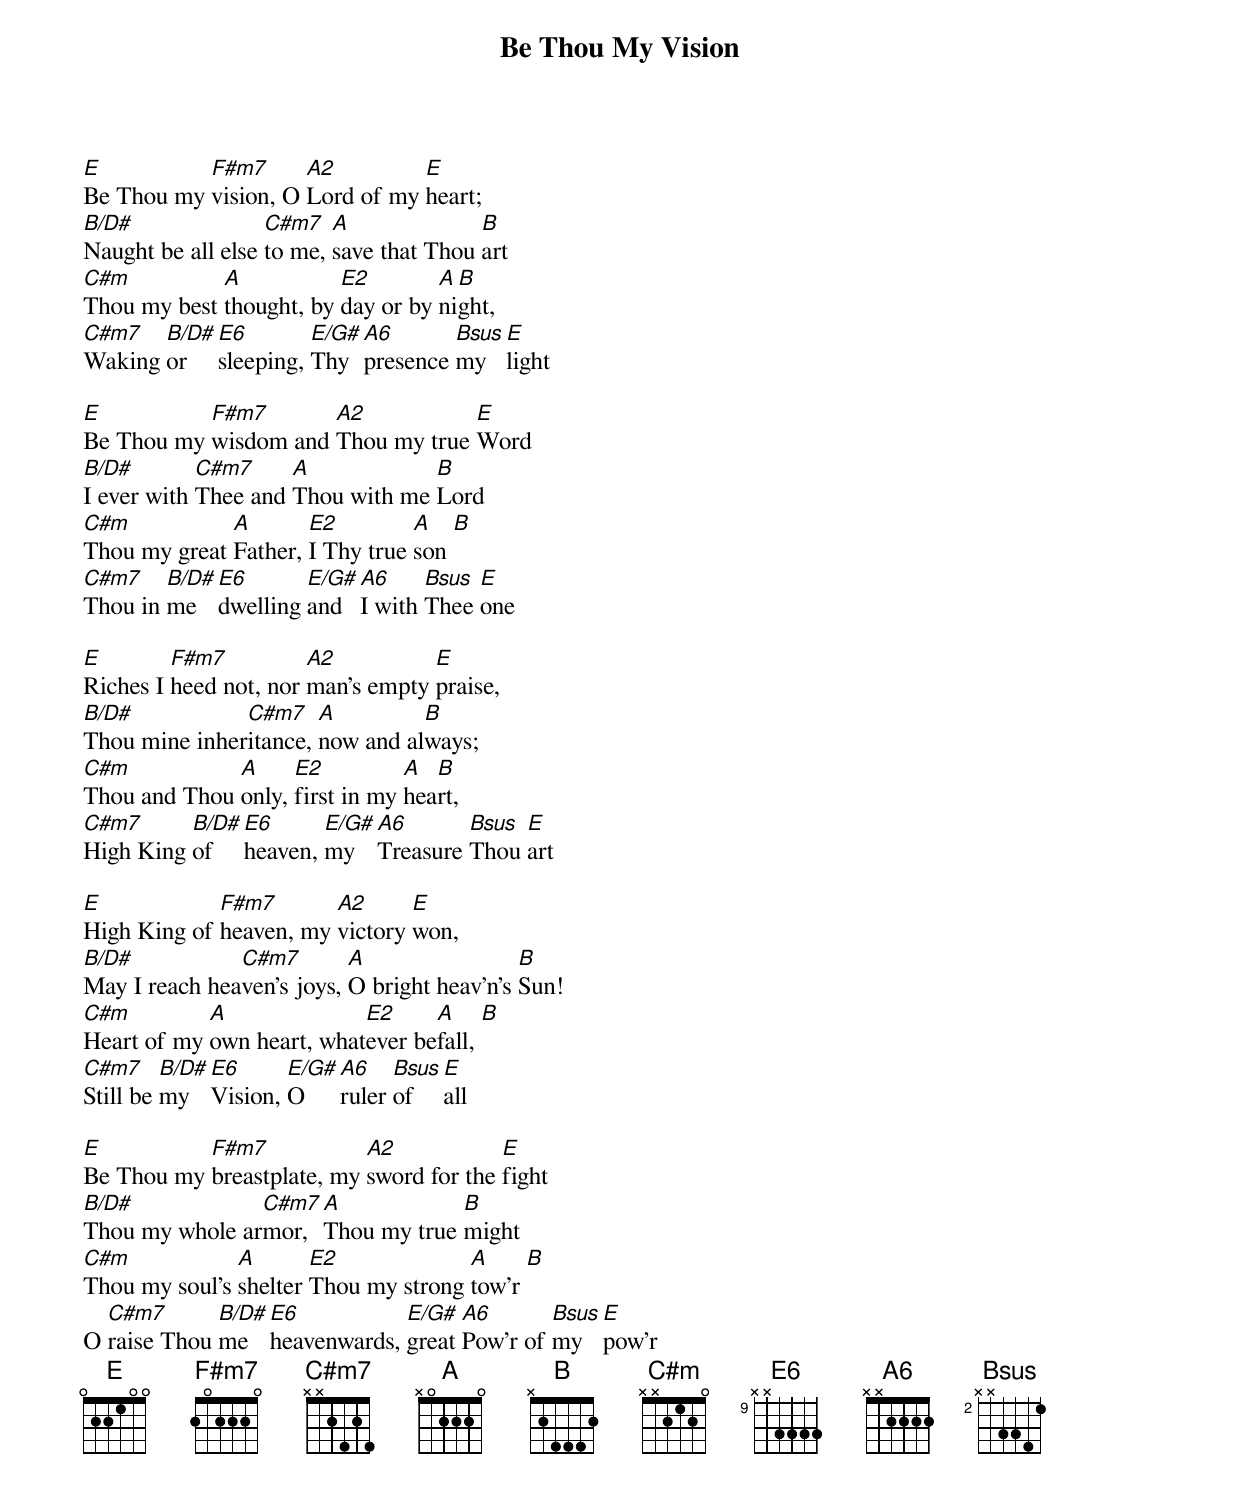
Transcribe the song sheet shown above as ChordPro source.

{title: Be Thou My Vision}
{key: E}
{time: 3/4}
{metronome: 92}
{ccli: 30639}
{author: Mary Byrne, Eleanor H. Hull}
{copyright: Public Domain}

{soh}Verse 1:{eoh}
[E]Be Thou my [F#m7]vision, O [A2]Lord of my [E]heart;
[B/D#]Naught be all else [C#m7]to me, [A]save that Thou [B]art
[C#m]Thou my best [A]thought, by [E2]day or by [A]ni[B]ght,
[C#m7]Waking [B/D#]or [E6]sleeping, [E/G#]Thy [A6]presence [Bsus]my [E]light

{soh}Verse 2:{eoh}
[E]Be Thou my [F#m7]wisdom and [A2]Thou my true [E]Word
[B/D#]I ever with [C#m7]Thee and [A]Thou with me [B]Lord
[C#m]Thou my great [A]Father, [E2]I Thy true [A]son [B]
[C#m7]Thou in [B/D#]me [E6]dwelling [E/G#]and [A6]I with [Bsus]Thee [E]one

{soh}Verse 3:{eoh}
[E]Riches I [F#m7]heed not, nor [A2]man's empty [E]praise,
[B/D#]Thou mine inher[C#m7]itance, [A]now and al[B]ways;
[C#m]Thou and Thou [A]only, [E2]first in my [A]hea[B]rt,
[C#m7]High King [B/D#]of [E6]heaven, [E/G#]my [A6]Treasure [Bsus]Thou [E]art

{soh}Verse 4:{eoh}
[E]High King of [F#m7]heaven, my [A2]victory [E]won,
[B/D#]May I reach hea[C#m7]ven's joys, [A]O bright heav'n's [B]Sun!
[C#m]Heart of my [A]own heart, what[E2]ever be[A]fall, [B]
[C#m7]Still be [B/D#]my [E6]Vision, [E/G#]O [A6]ruler [Bsus]of [E]all

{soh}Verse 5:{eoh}
[E]Be Thou my [F#m7]breastplate, my [A2]sword for the [E]fight
[B/D#]Thou my whole ar[C#m7]mor, [A]Thou my true [B]might
[C#m]Thou my soul's [A]shelter [E2]Thou my strong [A]tow'r [B]
O [C#m7]raise Thou [B/D#]me [E6]heavenwards, [E/G#]great [A6]Pow'r of [Bsus]my [E]pow'r
